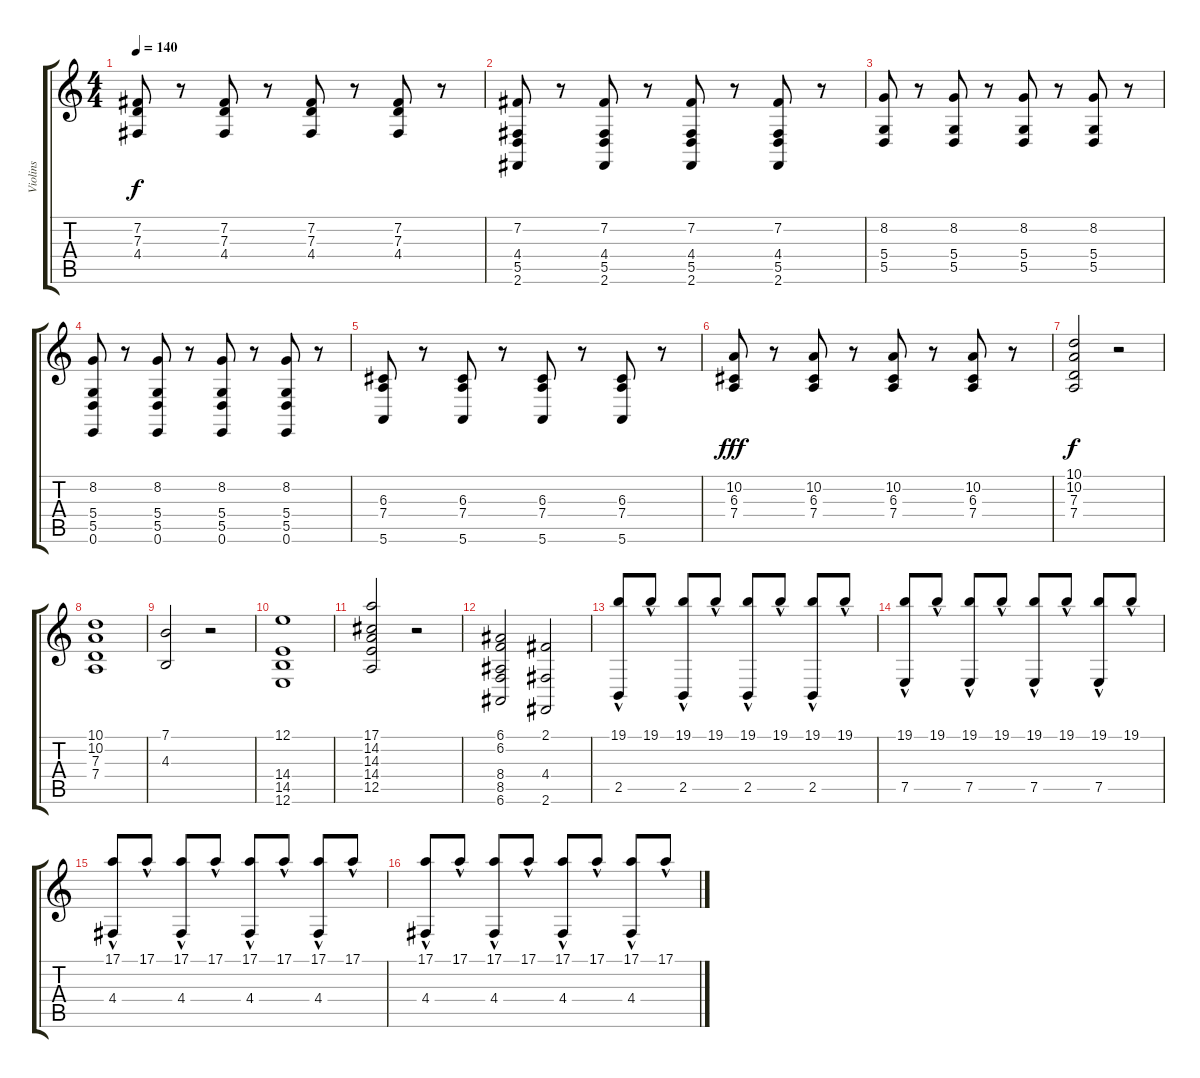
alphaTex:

\track ("Violins" "Violins") {instrument violin}
\staff {score tabs}
\tuning (E4 B3 G3 D3 A2 E2) {hide}
\ts (4 4)
\tempo 140
\clef g2
\ks c
(7.2 7.3 4.4).8{dy f} r.8 (7.2 7.3 4.4).8 r.8 (7.2 7.3 4.4).8 r.8 (7.2 7.3 4.4).8 r.8 |
(7.2 4.4 5.5 2.6).8 r.8 (7.2 4.4 5.5 2.6).8 r.8 (7.2 4.4 5.5 2.6).8 r.8 (7.2 4.4 5.5 2.6).8 r.8 |
(8.2 5.4 5.5).8 r.8 (8.2 5.4 5.5).8 r.8 (8.2 5.4 5.5).8 r.8 (8.2 5.4 5.5).8 r.8 |
(8.2 5.4 5.5 0.6).8 r.8 (8.2 5.4 5.5 0.6).8 r.8 (8.2 5.4 5.5 0.6).8 r.8 (8.2 5.4 5.5 0.6).8 r.8 |
(6.3 7.4 5.6).8 r.8 (6.3 7.4 5.6).8 r.8 (6.3 7.4 5.6).8 r.8 (6.3 7.4 5.6).8 r.8 |
(10.2 6.3 7.4).8{dy fff} r.8 (10.2 6.3 7.4).8 r.8 (10.2 6.3 7.4).8 r.8 (10.2 6.3 7.4).8 r.8 |
(10.1 10.2 7.3 7.4).2{dy f} r.2 |
(10.1 10.2 7.3 7.4).1 |
(7.1 4.3).2 r.2 |
(12.1 14.4 14.5 12.6).1 |
(17.1 14.2 14.3 14.4 12.5).2 r.2 |
(6.1 6.2 8.4 8.5 6.6).2 (2.1 4.4 2.6).2 |
(19.1{hac} 2.5).8 19.1{hac}.8 (19.1{hac} 2.5).8 19.1{hac}.8 (19.1{hac} 2.5).8 19.1{hac}.8 (19.1{hac} 2.5).8 19.1{hac}.8 |
(19.1{hac} 7.5).8 19.1{hac}.8 (19.1{hac} 7.5).8 19.1{hac}.8 (19.1{hac} 7.5).8 19.1{hac}.8 (19.1{hac} 7.5).8 19.1{hac}.8 |
(17.1{hac} 4.4).8 17.1{hac}.8 (17.1{hac} 4.4).8 17.1{hac}.8 (17.1{hac} 4.4).8 17.1{hac}.8 (17.1{hac} 4.4).8 17.1{hac}.8 |
(17.1{hac} 4.4).8 17.1{hac}.8 (17.1{hac} 4.4).8 17.1{hac}.8 (17.1{hac} 4.4).8 17.1{hac}.8 (17.1{hac} 4.4).8 17.1{hac}.8
